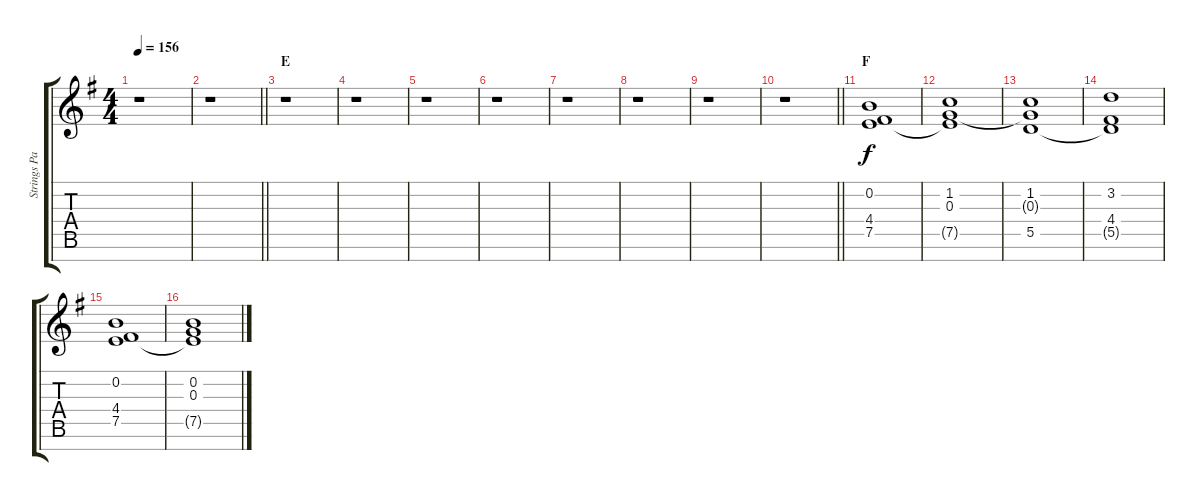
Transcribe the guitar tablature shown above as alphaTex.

\track ("Strings Pad I" "Strings Pa") {instrument stringensemble1}
\staff {score tabs}
\tuning (E5 B4 G4 D4 A3 E3 B2) {hide}
\ts (4 4)
\tempo 156
\clef g2
\ks g
r.1{dy f} |
\barLineRight lightlight
r.1 |
\section ("" "E")
r.1 |
r.1 |
r.1 |
r.1 |
r.1 |
r.1 |
r.1 |
\barLineRight lightlight
r.1 |
\section ("" "F")
(0.2 4.4 7.5).1 |
(1.2 0.3 7.5{t}).1 |
(1.2 0.3{t} 5.5).1 |
(3.2 4.4 5.5{t}).1 |
(0.2 4.4 7.5).1 |
(0.2 0.3 7.5{t}).1
